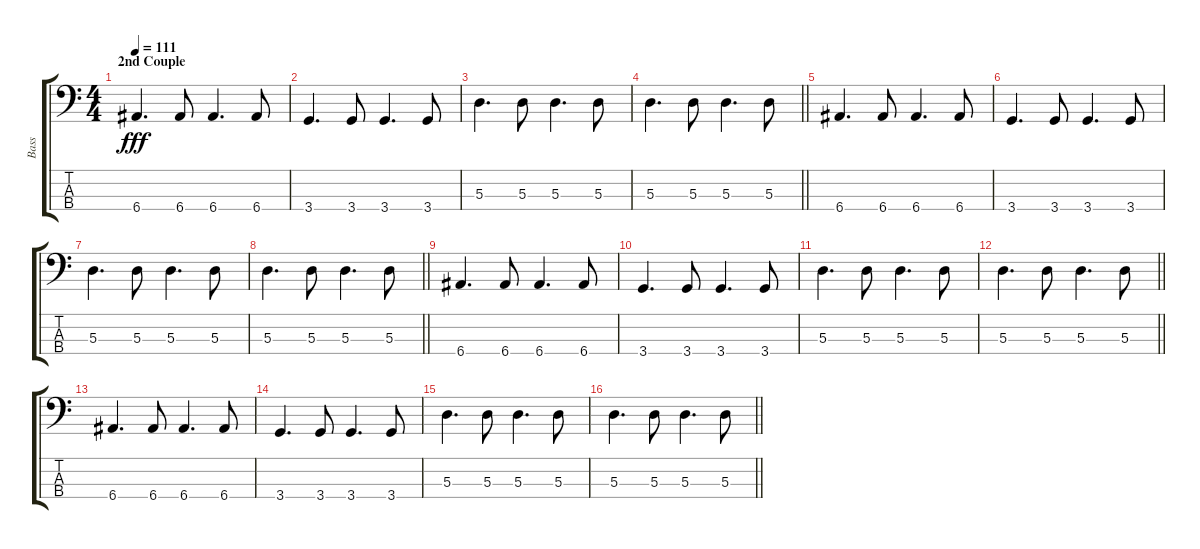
\track ("Bass" "Bass") {instrument electricbassfinger}
\staff {score tabs}
\tuning (G2 D2 A1 E1) {hide}
\ts (4 4)
\section ("" "2nd Couple")
\tempo 111
\clef f4
\ks c
6.4.4{d dy fff} 6.4.8 6.4.4{d} 6.4.8 |
3.4.4{d} 3.4.8 3.4.4{d} 3.4.8 |
5.3.4{d} 5.3.8 5.3.4{d} 5.3.8 |
\barLineRight lightlight
5.3.4{d} 5.3.8 5.3.4{d} 5.3.8 |
6.4.4{d} 6.4.8 6.4.4{d} 6.4.8 |
3.4.4{d} 3.4.8 3.4.4{d} 3.4.8 |
5.3.4{d} 5.3.8 5.3.4{d} 5.3.8 |
\barLineRight lightlight
5.3.4{d} 5.3.8 5.3.4{d} 5.3.8 |
6.4.4{d} 6.4.8 6.4.4{d} 6.4.8 |
3.4.4{d} 3.4.8 3.4.4{d} 3.4.8 |
5.3.4{d} 5.3.8 5.3.4{d} 5.3.8 |
\barLineRight lightlight
5.3.4{d} 5.3.8 5.3.4{d} 5.3.8 |
6.4.4{d} 6.4.8 6.4.4{d} 6.4.8 |
3.4.4{d} 3.4.8 3.4.4{d} 3.4.8 |
5.3.4{d} 5.3.8 5.3.4{d} 5.3.8 |
\barLineRight lightlight
5.3.4{d} 5.3.8 5.3.4{d} 5.3.8
